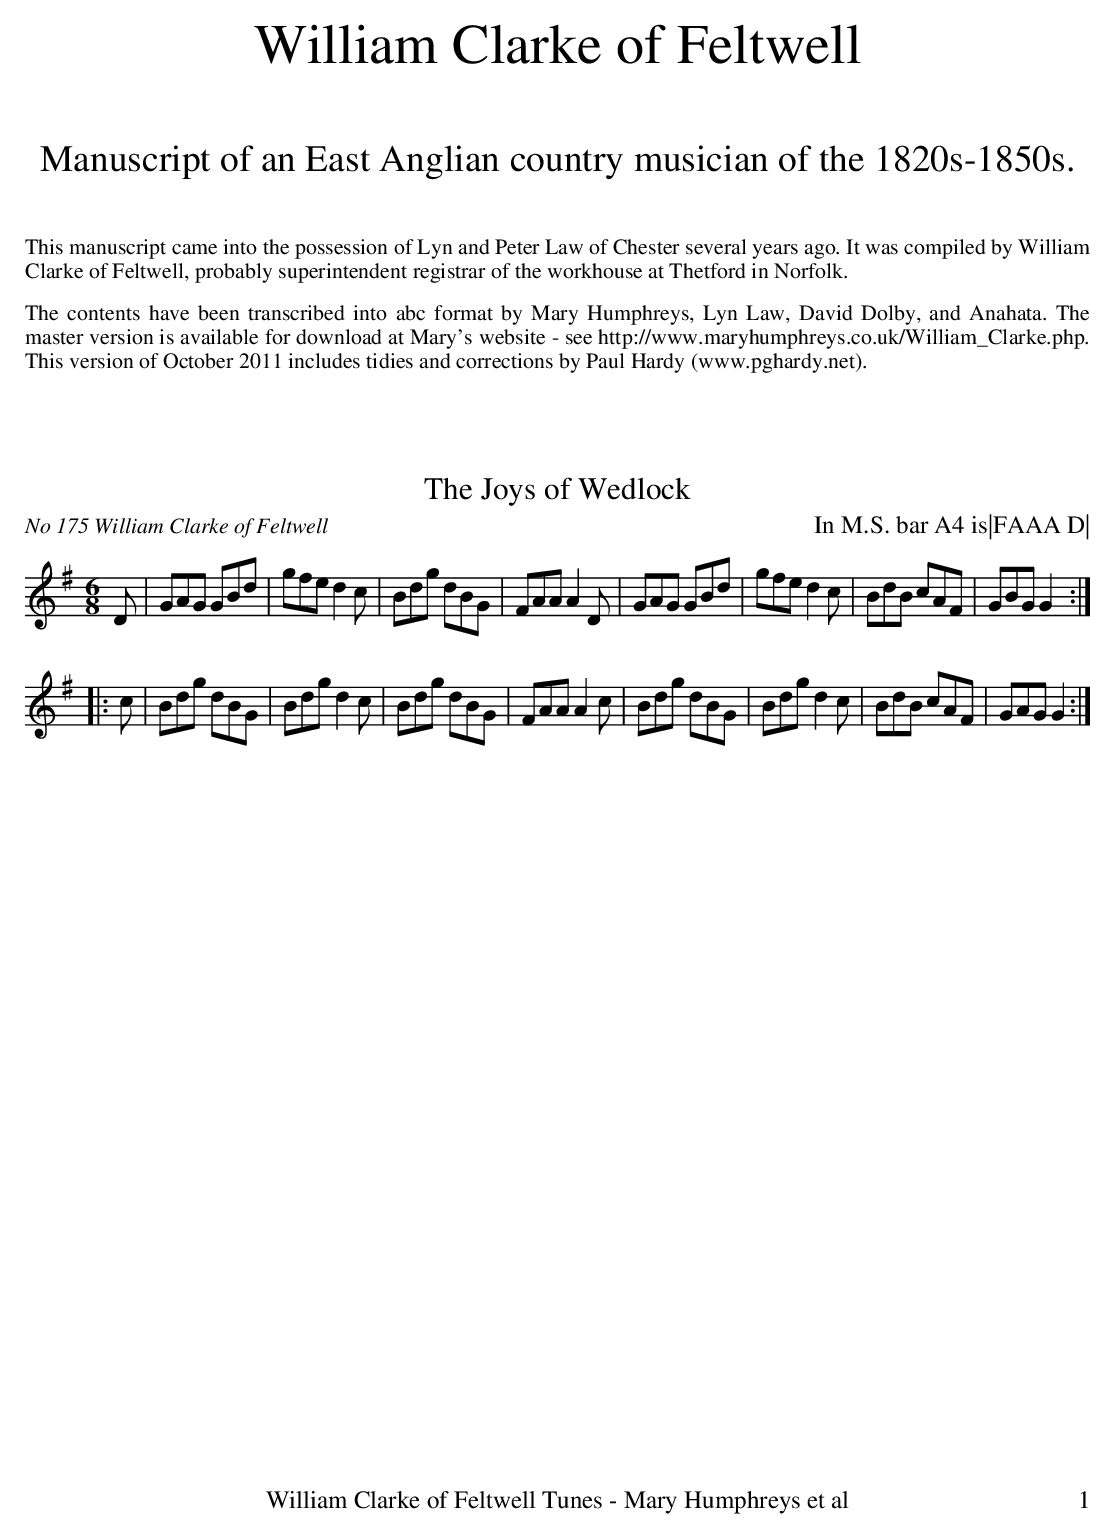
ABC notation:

X:1
T:The Joys of Wedlock
O:No 175 William Clarke of Feltwell
M:6/8
L:1/8
K:G
D|GAG GBd|gfe d2c|Bdg dBG|FAA A2D|GAG GBd|gfe d2c|BdB cAF|GBGG2:|
|:c|Bdg dBG|Bdg d2c|Bdg dBG|FAAA2c|Bdg dBG|Bdgd2c|BdB cAF|GAGG2:|
